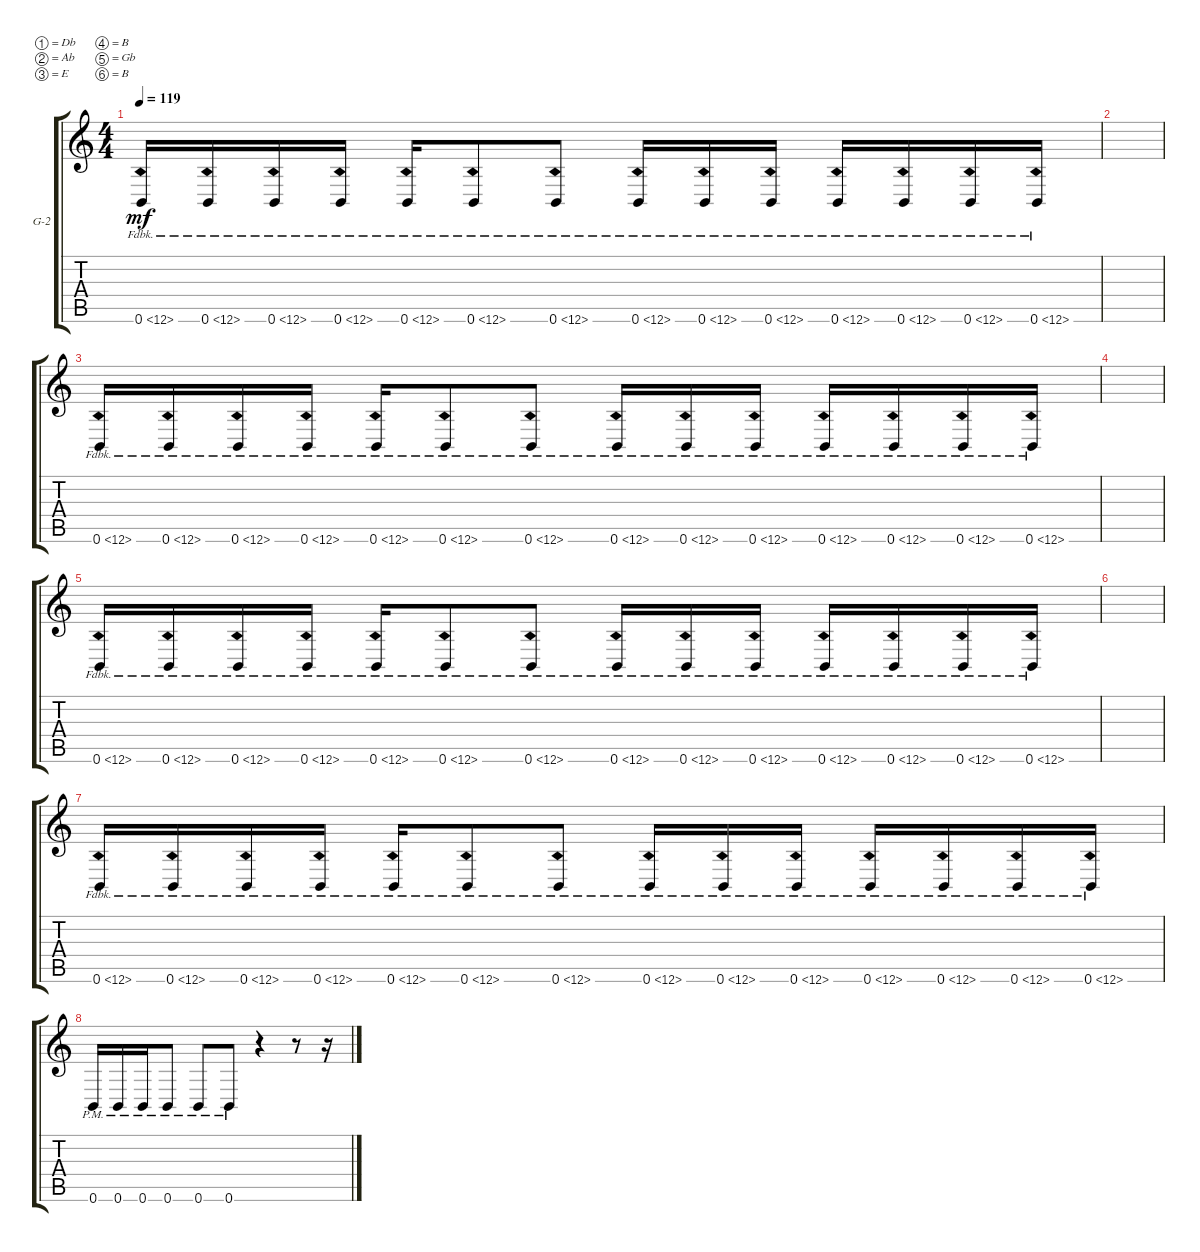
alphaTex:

\defaultSystemsLayout 4
\bracketExtendMode groupsimilarinstruments
\firstSystemTrackNameOrientation horizontal
\otherSystemsTrackNameOrientation horizontal
\track ("Guitar 2" "G-2") {instrument distortionguitar}
\staff {score tabs}
\tuning (Db4 Ab3 E3 B2 Gb2 B1)
\ts (4 4)
\tempo 119
\clef g2
\ks c
0.6{fh 12}.16{dy mf instrument distortionguitar} 0.6{fh 12}.16 0.6{fh 12}.16 0.6{fh 12}.16 0.6{fh 12}.16 0.6{fh 12}.8 0.6{fh 12}.8 0.6{fh 12}.16 0.6{fh 12}.16 0.6{fh 12}.16 0.6{fh 12}.16 0.6{fh 12}.16 0.6{fh 12}.16 0.6{fh 12}.16 |
|
0.6{fh 12}.16 0.6{fh 12}.16 0.6{fh 12}.16 0.6{fh 12}.16 0.6{fh 12}.16 0.6{fh 12}.8 0.6{fh 12}.8 0.6{fh 12}.16 0.6{fh 12}.16 0.6{fh 12}.16 0.6{fh 12}.16 0.6{fh 12}.16 0.6{fh 12}.16 0.6{fh 12}.16 |
|
0.6{fh 12}.16 0.6{fh 12}.16 0.6{fh 12}.16 0.6{fh 12}.16 0.6{fh 12}.16 0.6{fh 12}.8 0.6{fh 12}.8 0.6{fh 12}.16 0.6{fh 12}.16 0.6{fh 12}.16 0.6{fh 12}.16 0.6{fh 12}.16 0.6{fh 12}.16 0.6{fh 12}.16 |
|
0.6{fh 12}.16 0.6{fh 12}.16 0.6{fh 12}.16 0.6{fh 12}.16 0.6{fh 12}.16 0.6{fh 12}.8 0.6{fh 12}.8 0.6{fh 12}.16 0.6{fh 12}.16 0.6{fh 12}.16 0.6{fh 12}.16 0.6{fh 12}.16 0.6{fh 12}.16 0.6{fh 12}.16 |
0.6{pm}.16 0.6{pm}.16 0.6{pm}.16 0.6{pm}.8 0.6{pm}.8 0.6{pm}.8 r.4 r.8 r.16
